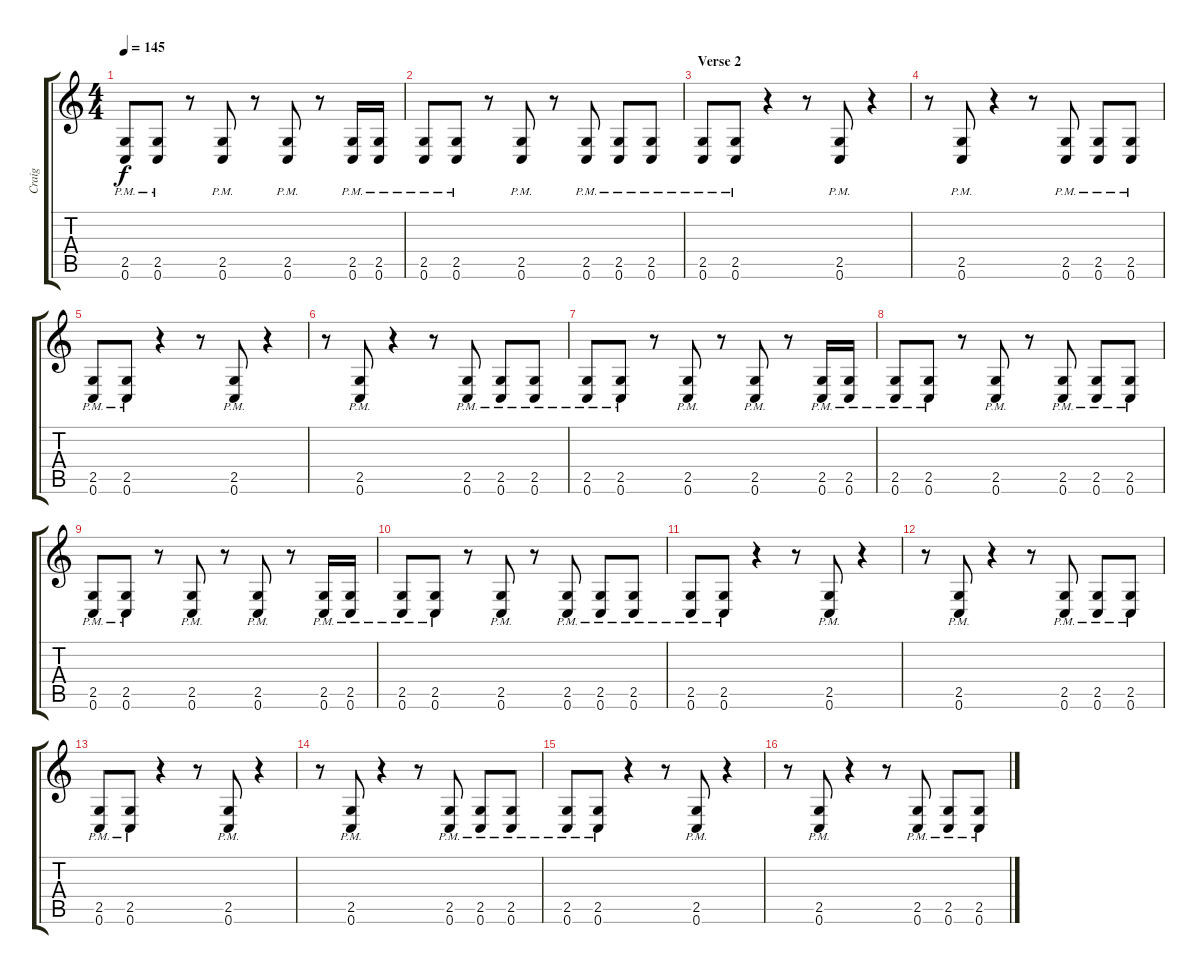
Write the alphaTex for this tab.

\track ("Craig" "Craig") {instrument distortionguitar}
\staff {score tabs}
\tuning (C4 G3 Eb3 Bb2 F2 C2) {hide}
\ts (4 4)
\tempo 145
\clef g2
\ks c
(2.5{pm} 0.6{pm}).8{dy f} (2.5{pm} 0.6{pm}).8 r.8 (2.5{pm} 0.6{pm}).8 r.8 (2.5{pm} 0.6{pm}).8 r.8 (2.5{pm} 0.6{pm}).16 (2.5{pm} 0.6{pm}).16 |
(2.5{pm} 0.6{pm}).8 (2.5{pm} 0.6{pm}).8 r.8 (2.5{pm} 0.6{pm}).8 r.8 (2.5{pm} 0.6{pm}).8 (2.5{pm} 0.6{pm}).8 (2.5{pm} 0.6{pm}).8 |
\section ("" "Verse 2")
(2.5{pm} 0.6{pm}).8 (2.5{pm} 0.6{pm}).8 r.4 r.8 (2.5{pm} 0.6{pm}).8 r.4 |
r.8 (2.5{pm} 0.6{pm}).8 r.4 r.8 (2.5{pm} 0.6{pm}).8 (2.5{pm} 0.6{pm}).8 (2.5{pm} 0.6{pm}).8 |
(2.5{pm} 0.6{pm}).8 (2.5{pm} 0.6{pm}).8 r.4 r.8 (2.5{pm} 0.6{pm}).8 r.4 |
r.8 (2.5{pm} 0.6{pm}).8 r.4 r.8 (2.5{pm} 0.6{pm}).8 (2.5{pm} 0.6{pm}).8 (2.5{pm} 0.6{pm}).8 |
(2.5{pm} 0.6{pm}).8 (2.5{pm} 0.6{pm}).8 r.8 (2.5{pm} 0.6{pm}).8 r.8 (2.5{pm} 0.6{pm}).8 r.8 (2.5{pm} 0.6{pm}).16 (2.5{pm} 0.6{pm}).16 |
(2.5{pm} 0.6{pm}).8 (2.5{pm} 0.6{pm}).8 r.8 (2.5{pm} 0.6{pm}).8 r.8 (2.5{pm} 0.6{pm}).8 (2.5{pm} 0.6{pm}).8 (2.5{pm} 0.6{pm}).8 |
(2.5{pm} 0.6{pm}).8 (2.5{pm} 0.6{pm}).8 r.8 (2.5{pm} 0.6{pm}).8 r.8 (2.5{pm} 0.6{pm}).8 r.8 (2.5{pm} 0.6{pm}).16 (2.5{pm} 0.6{pm}).16 |
(2.5{pm} 0.6{pm}).8 (2.5{pm} 0.6{pm}).8 r.8 (2.5{pm} 0.6{pm}).8 r.8 (2.5{pm} 0.6{pm}).8 (2.5{pm} 0.6{pm}).8 (2.5{pm} 0.6{pm}).8 |
(2.5{pm} 0.6{pm}).8 (2.5{pm} 0.6{pm}).8 r.4 r.8 (2.5{pm} 0.6{pm}).8 r.4 |
r.8 (2.5{pm} 0.6{pm}).8 r.4 r.8 (2.5{pm} 0.6{pm}).8 (2.5{pm} 0.6{pm}).8 (2.5{pm} 0.6{pm}).8 |
(2.5{pm} 0.6{pm}).8 (2.5{pm} 0.6{pm}).8 r.4 r.8 (2.5{pm} 0.6{pm}).8 r.4 |
r.8 (2.5{pm} 0.6{pm}).8 r.4 r.8 (2.5{pm} 0.6{pm}).8 (2.5{pm} 0.6{pm}).8 (2.5{pm} 0.6{pm}).8 |
(2.5{pm} 0.6{pm}).8 (2.5{pm} 0.6{pm}).8 r.4 r.8 (2.5{pm} 0.6{pm}).8 r.4 |
r.8 (2.5{pm} 0.6{pm}).8 r.4 r.8 (2.5{pm} 0.6{pm}).8 (2.5{pm} 0.6{pm}).8 (2.5{pm} 0.6{pm}).8
